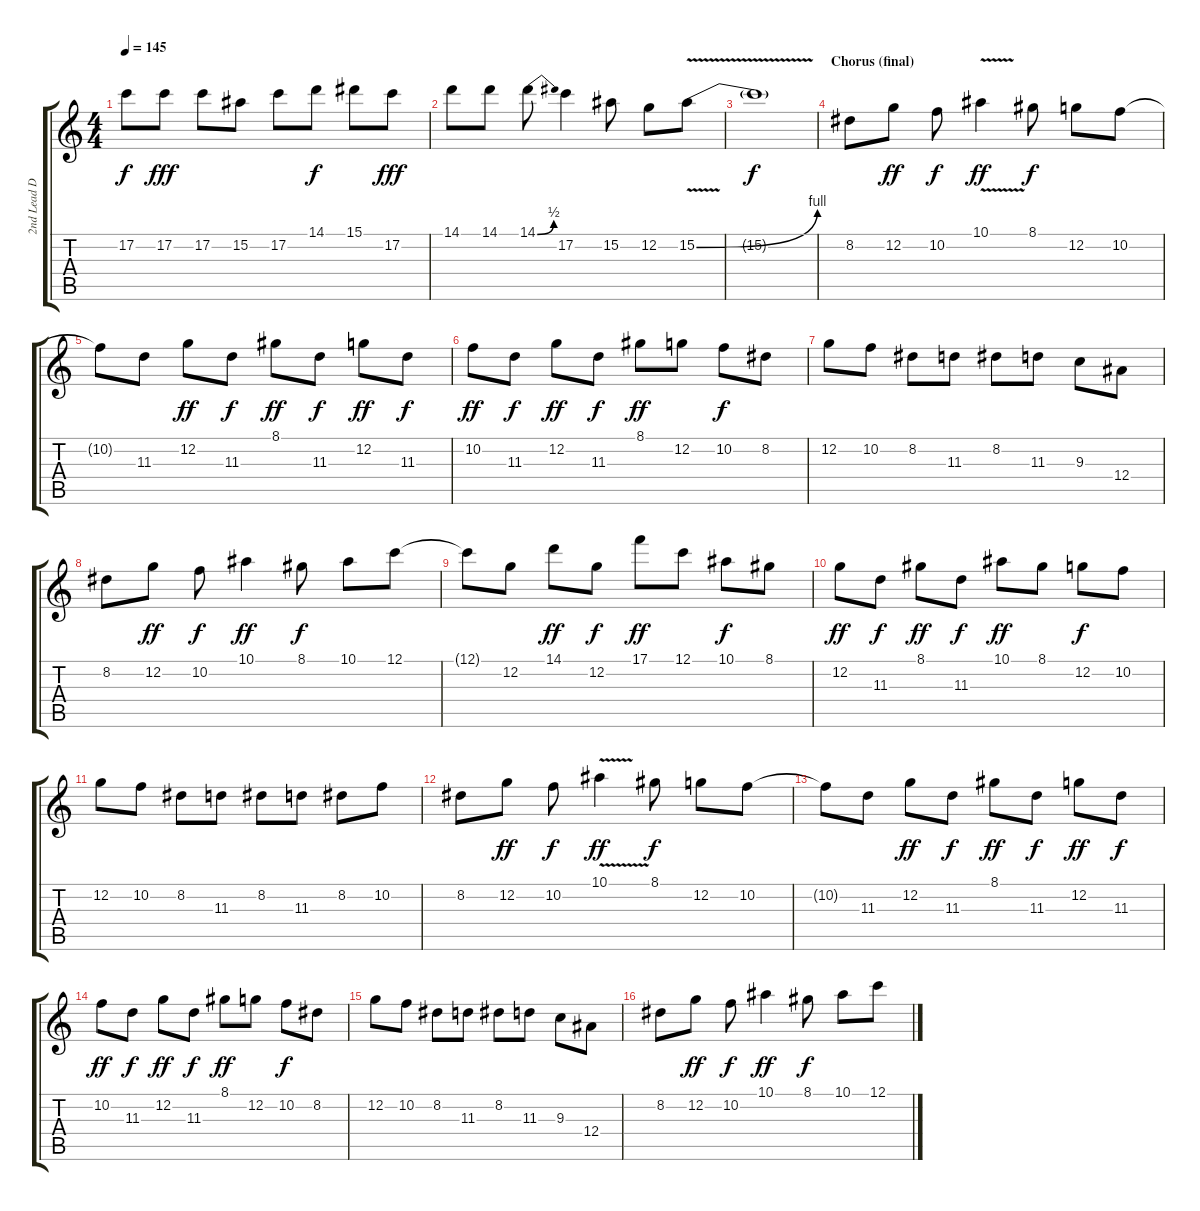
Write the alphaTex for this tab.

\track ("2nd Lead Distortion Guitar" "2nd Lead D") {instrument distortionguitar}
\staff {score tabs}
\tuning (C4 G3 Eb3 Bb2 F2 C2) {hide}
\ts (4 4)
\tempo 145
\clef g2
\ks c
17.2{t}.8{dy f} 17.2.8{dy fff} 17.2.8 15.2.8 17.2.8 14.1.8{dy f} 15.1.8 17.2.8{dy fff} |
14.1.8 14.1.8 14.1{be (bend 0 0 60 2)}.8 17.2.4 15.2.8 12.2.8 15.2{be (bend 0 0 60 4) v}.8 |
15.2{t}.1{dy f} |
\section ("" "Chorus (final)")
8.2.8{volume 14} 12.2.8{dy ff} 10.2.8{dy f} 10.1{v}.4{dy ff} 8.1.8{dy f} 12.2.8 10.2.8 |
10.2{t}.8 11.3.8 12.2.8{dy ff} 11.3.8{dy f} 8.1.8{dy ff} 11.3.8{dy f} 12.2.8{dy ff} 11.3.8{dy f} |
10.2.8{dy ff} 11.3.8{dy f} 12.2.8{dy ff} 11.3.8{dy f} 8.1.8{dy ff} 12.2.8 10.2.8{dy f} 8.2.8 |
12.2.8 10.2.8 8.2.8 11.3.8 8.2.8 11.3.8 9.3.8 12.4.8 |
8.2.8 12.2.8{dy ff} 10.2.8{dy f} 10.1.4{dy ff} 8.1.8{dy f} 10.1.8 12.1.8 |
12.1{t}.8 12.2.8 14.1.8{dy ff} 12.2.8{dy f} 17.1.8{dy ff} 12.1.8 10.1.8{dy f} 8.1.8 |
12.2.8{dy ff} 11.3.8{dy f} 8.1.8{dy ff} 11.3.8{dy f} 10.1.8{dy ff} 8.1.8 12.2.8{dy f} 10.2.8 |
12.2.8 10.2.8 8.2.8 11.3.8 8.2.8 11.3.8 8.2.8 10.2.8 |
8.2.8 12.2.8{dy ff} 10.2.8{dy f} 10.1{v}.4{dy ff} 8.1.8{dy f} 12.2.8 10.2.8 |
10.2{t}.8 11.3.8 12.2.8{dy ff} 11.3.8{dy f} 8.1.8{dy ff} 11.3.8{dy f} 12.2.8{dy ff} 11.3.8{dy f} |
10.2.8{dy ff} 11.3.8{dy f} 12.2.8{dy ff} 11.3.8{dy f} 8.1.8{dy ff} 12.2.8 10.2.8{dy f} 8.2.8 |
12.2.8 10.2.8 8.2.8 11.3.8 8.2.8 11.3.8 9.3.8 12.4.8 |
8.2.8 12.2.8{dy ff} 10.2.8{dy f} 10.1.4{dy ff} 8.1.8{dy f} 10.1.8 12.1.8
